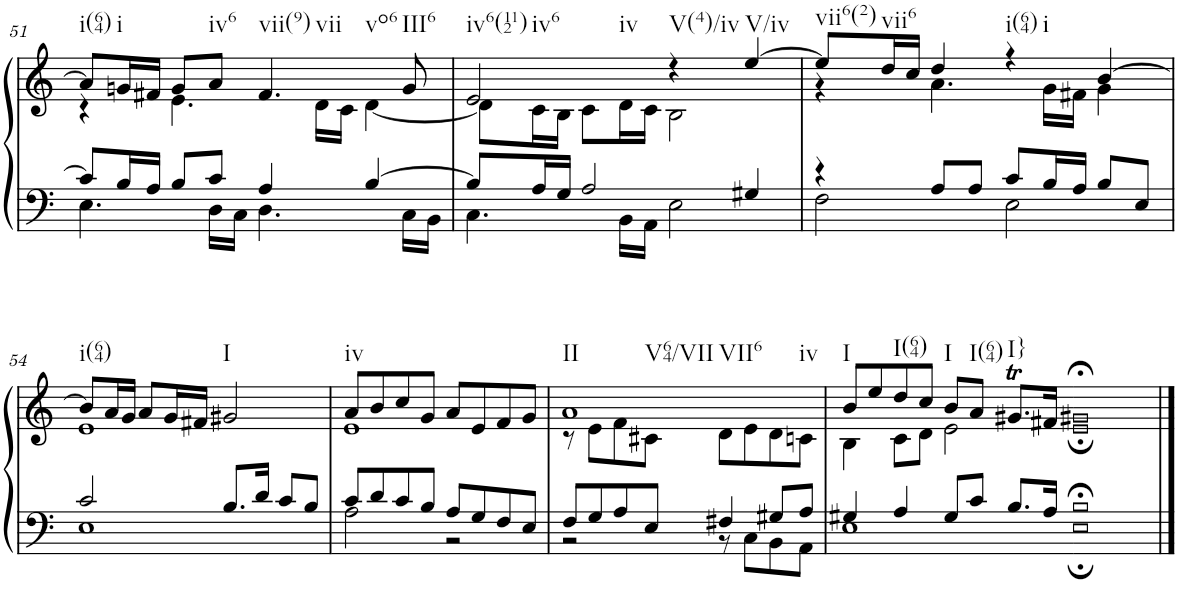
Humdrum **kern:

**kern	**kern
*part1	*part1
*staff2	*staff1
*I"Organ	*
*I'Org.	*
!!LO:PB:g=z
*clefF4	*clefG2
*k[]	*k[]
*M4/4	*M4/4
=51	=51
*^	*^
!	!	!LO:TX:b:t=i(64)	!
8c/L]	4.E\	8a/L]	4r
!	!	!LO:TX:b:t=i	!
16B/L	.	16gn/L	.
16A/JJ	.	16f#X/JJ	.
8B/L	.	8g/L	4.e\
!	!	!LO:TX:b:t=iv6	!
8c/J	16D\LL	8a/J	.
.	16C\JJ	.	.
!	!	!LO:TX:b:t=vii(9)	!
!	!	!LO:TX:b:t=vii	!
!	!	!LO:TX:b:t=vo6	!
4A/	4.D\	4.f#/	.
.	.	.	16d\LL
.	.	.	16c\JJ
[4B/	.	.	[4d\
!	!	!LO:TX:b:t=III6	!
.	16C\LL	8g/	.
.	16BB\JJ	.	.
=52	=52	=52	=52
!	!	!LO:TX:b:t=iv6(112)	!
!	!	!LO:TX:b:t=iv6	!
!	!	!LO:TX:b:t=iv	!
8B/L]	4.C\	2e/	8d\L]
16A/L	.	.	16c\L
16G/JJ	.	.	16B\JJ
2A/	.	.	8c\L
.	16BB\LL	.	16d\L
.	16AA\JJ	.	16c\JJ
!	!	!LO:TX:b:t=V(4)/iv	!
.	2E\	4r	2B\
!	!	!LO:TX:b:t=V/iv	!
4G#X/	.	[4ee/	.
=53	=53	=53	=53
!	!	!LO:TX:b:t=vii6(2)	!
4r	2F\	8ee/L]	4r
!	!	!LO:TX:b:t=vii6	!
.	.	16dd/L	.
.	.	16cc/JJ	.
8A/L	.	4dd/	4.a\
8A/J	.	.	.
!	!	!LO:TX:b:t=i(64)	!
!	!	!LO:TX:b:t=i	!
8c/L	2E\	4r	.
16B/L	.	.	16g\LL
16A/JJ	.	.	16f#X\JJ
8B/L	.	[4b/	4g\
8E/J	.	.	.
!!LO:LB:g=z	!!
=54	=54	=54	=54
!	!	!LO:TX:b:t=i(64)	!
2c/	1E	8b/L]	1e
.	.	16a/L	.
.	.	16g/JJ	.
.	.	8a/L	.
.	.	16g/L	.
.	.	16f#X/JJ	.
!	!	!LO:TX:b:t=I	!
8.B/L	.	2g#X/	.
16d/Jk	.	.	.
8c/L	.	.	.
8B/J	.	.	.
=55	=55	=55	=55
!	!	!LO:TX:b:t=iv	!
8c/L	2A\	8a/L	1e
8d/	.	8b/	.
8c/	.	8cc/	.
8B/J	.	8g/J	.
8A/L	2r	8a/L	.
8G/	.	8e/	.
8F/	.	8f/	.
8E/J	.	8g/J	.
=56	=56	=56	=56
!	!	!LO:TX:b:t=II	!
!	!	!LO:TX:b:t=V64/VII	!
!	!	!LO:TX:b:t=VII6	!
!	!	!LO:TX:b:t=iv	!
8F/L	2r	1a	8r
8G/	.	.	8e\L
8A/	.	.	8f\
8E/J	.	.	8c#X\J
4F#X/	8r	.	8d\L
.	8C\L	.	8e\
8G#X/L	8BB\	.	8d\
8A/J	8AA\J	.	8cn\J
=57	=57	=57	=57
!	!	!LO:TX:b:t=I	!
4G#X/	1E	8b/L	4B\
.	.	8ee/	.
!	!	!LO:TX:b:t=I(64)	!
4A/	.	8dd/	8c\L
.	.	8cc/J	8d\J
!	!	!LO:TX:b:t=I	!
8G#/L	.	8b/L	2e\
!	!	!LO:TX:b:t=I(64)	!
8c/J	.	8a/J	.
!	!	!LO:TX:b:t=I}	!
8.B/L	.	8.g#Xt/L	.
16A/Jk	.	16f#X/Jk	.
=58-	=58-	=58-	=58-
1B;<	1E;	1g#X;<	1e;
*v	*v	*	*
*	*v	*v
==	==
*-	*-
